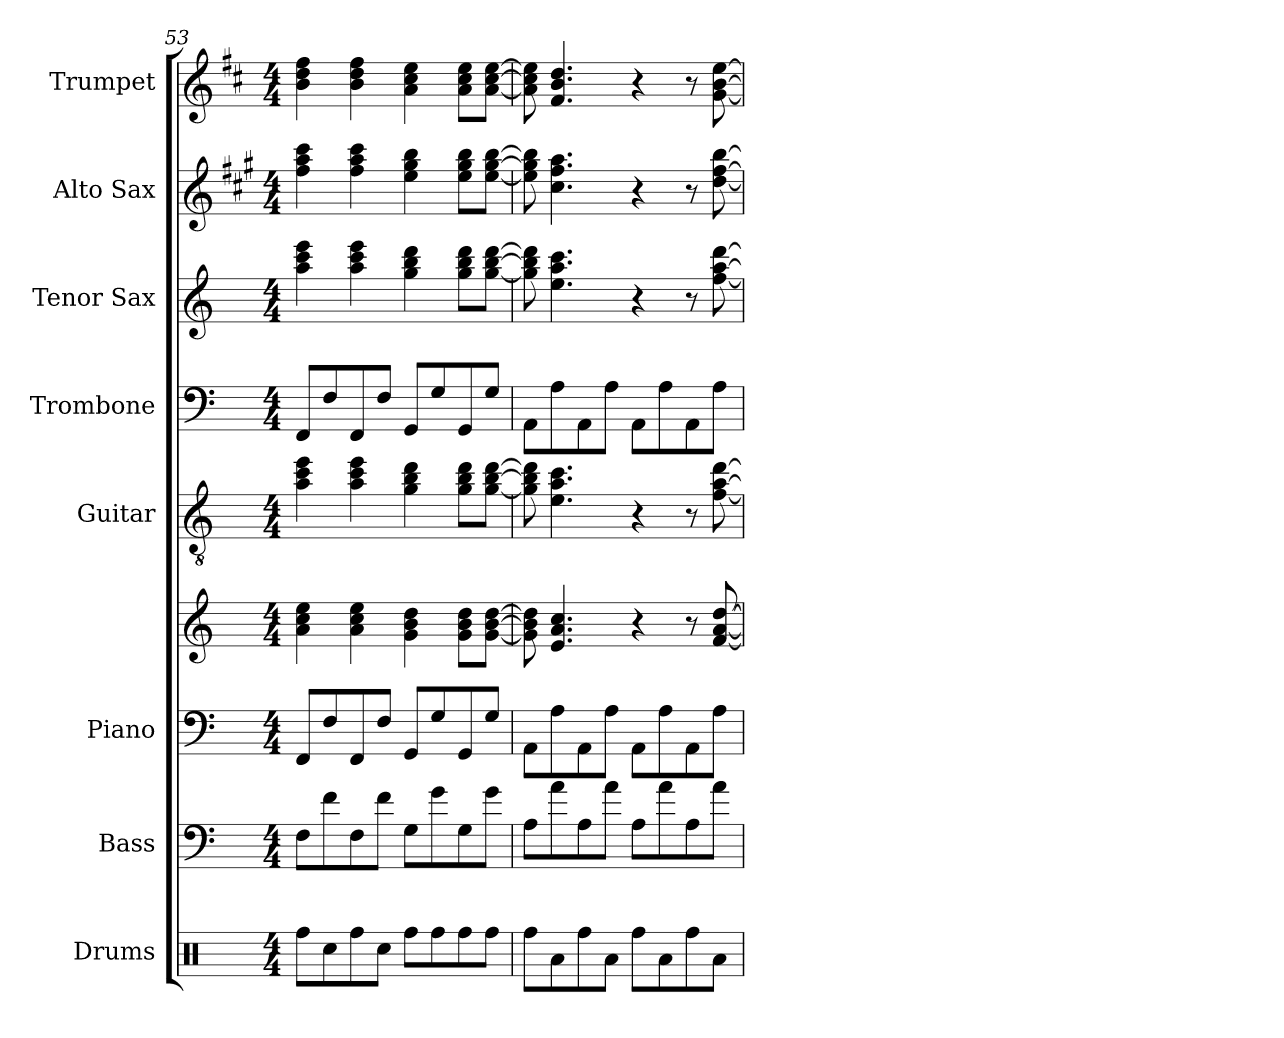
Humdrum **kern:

**kern	**kern	**kern	**kern	**kern	**kern	**kern	**kern	**kern
*part8	*part7	*part6	*part6	*part5	*part4	*part3	*part2	*part1
*staff9	*staff8	*staff7	*staff6	*staff5	*staff4	*staff3	*staff2	*staff1
*I"Drums	*I"Bass	*I"Piano	*	*I"Guitar	*I"Trombone	*I"Tenor Sax	*I"Alto Sax	*I"Trumpet
*I'Drums	*I'Bass	*I'Piano	*	*I'Gtr.	*I'Tbn.	*I'Tenor	*I'Alto	*I'Tpt.
*clefX	*clefF4	*clefF4	*clefG2	*clefGv2	*clefF4	*clefG2	*clefG2	*clefG2
*	*ITrd7c12	*	*	*	*	*ITrd8c14	*ITrd5c9	*ITrd1c2
*k[]	*k[]	*k[]	*k[]	*k[]	*k[]	*k[]	*k[]	*k[]
*M4/4	*M4/4	*M4/4	*M4/4	*M4/4	*M4/4	*M4/4	*M4/4	*M4/4
=53	=53	=53	=53	=53	=53	=53	=53	=53
8Rff\L	8FF\L	8FF/L	4a\ 4cc\ 4ee\	4a\ 4cc\ 4ee\	8FF/L	4a\ 4cc\ 4ee\	4a\ 4cc\ 4ee\	4a\ 4cc\ 4ee\
8Rcc\	8F\	8F/	.	.	8F/	.	.	.
8Rff\	8FF\	8FF/	4a\ 4cc\ 4ee\	4a\ 4cc\ 4ee\	8FF/	4a\ 4cc\ 4ee\	4a\ 4cc\ 4ee\	4a\ 4cc\ 4ee\
8Rcc\J	8F\J	8F/J	.	.	8F/J	.	.	.
8Rff\L	8GG\L	8GG/L	4g\ 4b\ 4dd\	4g\ 4b\ 4dd\	8GG/L	4g\ 4b\ 4dd\	4g\ 4b\ 4dd\	4g\ 4b\ 4dd\
8Rff\	8G\	8G/	.	.	8G/	.	.	.
8Rff\	8GG\	8GG/	8g\ 8b\ 8dd\L	8g\ 8b\ 8dd\L	8GG/	8g\ 8b\ 8dd\L	8g\ 8b\ 8dd\L	8g\ 8b\ 8dd\L
8Rff\J	8G\J	8G/J	[8g\ [8b\ [8dd\J	[8g\ [8b\ [8dd\J	8G/J	[8g\ [8b\ [8dd\J	[8g\ [8b\ [8dd\J	[8g\ [8b\ [8dd\J
=54	=54	=54	=54	=54	=54	=54	=54	=54
8Rff\L	8AA\L	8AA\L	8g\] 8b\] 8dd\]	8g\] 8b\] 8dd\]	8AA\L	8g\] 8b\] 8dd\]	8g\] 8b\] 8dd\]	8g\] 8b\] 8dd\]
8Ra\	8A\	8A\	4.e/ 4.a/ 4.cc/	4.e\ 4.a\ 4.cc\	8A\	4.e\ 4.a\ 4.cc\	4.e\ 4.a\ 4.cc\	4.e/ 4.a/ 4.cc/
8Rff\	8AA\	8AA\	.	.	8AA\	.	.	.
8Ra\J	8A\J	8A\J	.	.	8A\J	.	.	.
8Rff\L	8AA\L	8AA\L	4r	4r	8AA\L	4r	4r	4r
8Ra\	8A\	8A\	.	.	8A\	.	.	.
8Rff\	8AA\	8AA\	8r	8r	8AA\	8r	8r	8r
8Ra\J	8A\J	8A\J	[8f/ [8a/ [8dd/	[8f\ [8a\ [8dd\	8A\J	[8f\ [8a\ [8dd\	[8f\ [8a\ [8dd\	[8f\ [8a\ [8dd\
=	=	=	=	=	=	=	=	=
*-	*-	*-	*-	*-	*-	*-	*-	*-
